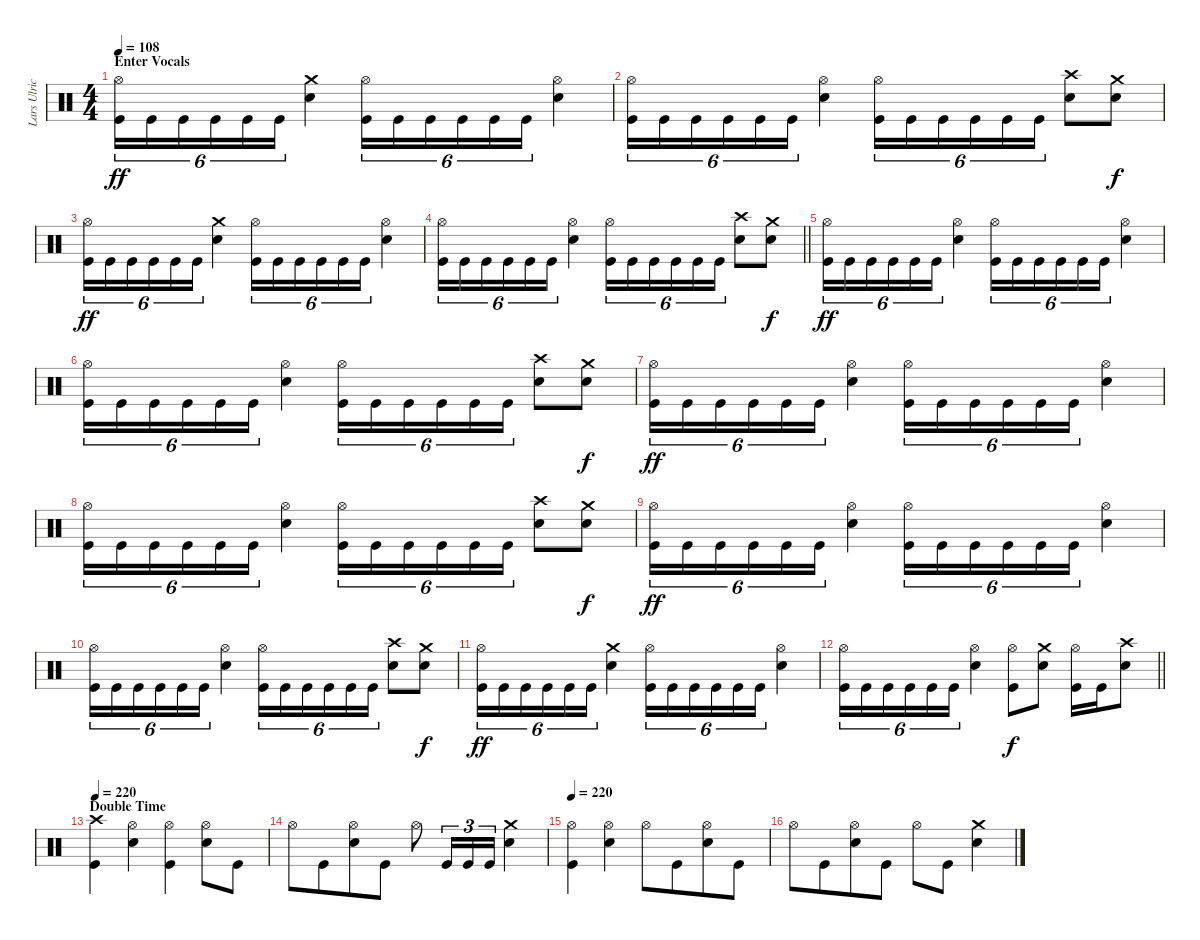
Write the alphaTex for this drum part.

\track ("Lars Ulrich" "Lars Ulric") {instrument percussion}
\staff {score}
\articulation defaults
\ts (4 4)
\section ("" "Enter Vocals")
\tempo 108
\clef neutral
\ks c
("Hi-Hat (open)" "Kick (hit)").16{tu (6 4) dy ff} "Kick (hit)".16{tu (6 4)} "Kick (hit)".16{tu (6 4)} "Kick (hit)".16{tu (6 4)} "Kick (hit)".16{tu (6 4)} "Kick (hit)".16{tu (6 4)} ("Crash medium (hit)" "Snare (hit) 2").4 ("Hi-Hat (open)" "Kick (hit)").16{tu (6 4)} "Kick (hit)".16{tu (6 4)} "Kick (hit)".16{tu (6 4)} "Kick (hit)".16{tu (6 4)} "Kick (hit)".16{tu (6 4)} "Kick (hit)".16{tu (6 4)} ("Hi-Hat (open)" "Snare (hit) 2").4 |
("Hi-Hat (open)" "Kick (hit)").16{tu (6 4)} "Kick (hit)".16{tu (6 4)} "Kick (hit)".16{tu (6 4)} "Kick (hit)".16{tu (6 4)} "Kick (hit)".16{tu (6 4)} "Kick (hit)".16{tu (6 4)} ("Hi-Hat (open)" "Snare (hit) 2").4 ("Hi-Hat (open)" "Kick (hit)").16{tu (6 4)} "Kick (hit)".16{tu (6 4)} "Kick (hit)".16{tu (6 4)} "Kick (hit)".16{tu (6 4)} "Kick (hit)".16{tu (6 4)} "Kick (hit)".16{tu (6 4)} ("Crash high (hit)" "Snare (hit) 2").8 ("Crash medium (hit)" "Snare (hit) 2").8{dy f} |
("Hi-Hat (open)" "Kick (hit)").16{tu (6 4) dy ff} "Kick (hit)".16{tu (6 4)} "Kick (hit)".16{tu (6 4)} "Kick (hit)".16{tu (6 4)} "Kick (hit)".16{tu (6 4)} "Kick (hit)".16{tu (6 4)} ("Crash medium (hit)" "Snare (hit) 2").4 ("Hi-Hat (open)" "Kick (hit)").16{tu (6 4)} "Kick (hit)".16{tu (6 4)} "Kick (hit)".16{tu (6 4)} "Kick (hit)".16{tu (6 4)} "Kick (hit)".16{tu (6 4)} "Kick (hit)".16{tu (6 4)} ("Hi-Hat (open)" "Snare (hit) 2").4 |
\barLineRight lightlight
("Hi-Hat (open)" "Kick (hit)").16{tu (6 4)} "Kick (hit)".16{tu (6 4)} "Kick (hit)".16{tu (6 4)} "Kick (hit)".16{tu (6 4)} "Kick (hit)".16{tu (6 4)} "Kick (hit)".16{tu (6 4)} ("Hi-Hat (open)" "Snare (hit) 2").4 ("Hi-Hat (open)" "Kick (hit)").16{tu (6 4)} "Kick (hit)".16{tu (6 4)} "Kick (hit)".16{tu (6 4)} "Kick (hit)".16{tu (6 4)} "Kick (hit)".16{tu (6 4)} "Kick (hit)".16{tu (6 4)} ("Crash high (hit)" "Snare (hit) 2").8 ("Crash medium (hit)" "Snare (hit) 2").8{dy f} |
("Hi-Hat (open)" "Kick (hit)").16{tu (6 4) dy ff} "Kick (hit)".16{tu (6 4)} "Kick (hit)".16{tu (6 4)} "Kick (hit)".16{tu (6 4)} "Kick (hit)".16{tu (6 4)} "Kick (hit)".16{tu (6 4)} ("Hi-Hat (open)" "Snare (hit) 2").4 ("Hi-Hat (open)" "Kick (hit)").16{tu (6 4)} "Kick (hit)".16{tu (6 4)} "Kick (hit)".16{tu (6 4)} "Kick (hit)".16{tu (6 4)} "Kick (hit)".16{tu (6 4)} "Kick (hit)".16{tu (6 4)} ("Hi-Hat (open)" "Snare (hit) 2").4 |
("Hi-Hat (open)" "Kick (hit)").16{tu (6 4)} "Kick (hit)".16{tu (6 4)} "Kick (hit)".16{tu (6 4)} "Kick (hit)".16{tu (6 4)} "Kick (hit)".16{tu (6 4)} "Kick (hit)".16{tu (6 4)} ("Hi-Hat (open)" "Snare (hit) 2").4 ("Hi-Hat (open)" "Kick (hit)").16{tu (6 4)} "Kick (hit)".16{tu (6 4)} "Kick (hit)".16{tu (6 4)} "Kick (hit)".16{tu (6 4)} "Kick (hit)".16{tu (6 4)} "Kick (hit)".16{tu (6 4)} ("Crash high (hit)" "Snare (hit) 2").8 ("Crash medium (hit)" "Snare (hit) 2").8{dy f} |
("Hi-Hat (open)" "Kick (hit)").16{tu (6 4) dy ff} "Kick (hit)".16{tu (6 4)} "Kick (hit)".16{tu (6 4)} "Kick (hit)".16{tu (6 4)} "Kick (hit)".16{tu (6 4)} "Kick (hit)".16{tu (6 4)} ("Hi-Hat (open)" "Snare (hit) 2").4 ("Hi-Hat (open)" "Kick (hit)").16{tu (6 4)} "Kick (hit)".16{tu (6 4)} "Kick (hit)".16{tu (6 4)} "Kick (hit)".16{tu (6 4)} "Kick (hit)".16{tu (6 4)} "Kick (hit)".16{tu (6 4)} ("Hi-Hat (open)" "Snare (hit) 2").4 |
("Hi-Hat (open)" "Kick (hit)").16{tu (6 4)} "Kick (hit)".16{tu (6 4)} "Kick (hit)".16{tu (6 4)} "Kick (hit)".16{tu (6 4)} "Kick (hit)".16{tu (6 4)} "Kick (hit)".16{tu (6 4)} ("Hi-Hat (open)" "Snare (hit) 2").4 ("Hi-Hat (open)" "Kick (hit)").16{tu (6 4)} "Kick (hit)".16{tu (6 4)} "Kick (hit)".16{tu (6 4)} "Kick (hit)".16{tu (6 4)} "Kick (hit)".16{tu (6 4)} "Kick (hit)".16{tu (6 4)} ("Crash high (hit)" "Snare (hit) 2").8 ("Crash medium (hit)" "Snare (hit) 2").8{dy f} |
("Hi-Hat (open)" "Kick (hit)").16{tu (6 4) dy ff} "Kick (hit)".16{tu (6 4)} "Kick (hit)".16{tu (6 4)} "Kick (hit)".16{tu (6 4)} "Kick (hit)".16{tu (6 4)} "Kick (hit)".16{tu (6 4)} ("Hi-Hat (open)" "Snare (hit) 2").4 ("Hi-Hat (open)" "Kick (hit)").16{tu (6 4)} "Kick (hit)".16{tu (6 4)} "Kick (hit)".16{tu (6 4)} "Kick (hit)".16{tu (6 4)} "Kick (hit)".16{tu (6 4)} "Kick (hit)".16{tu (6 4)} ("Hi-Hat (open)" "Snare (hit) 2").4 |
("Hi-Hat (open)" "Kick (hit)").16{tu (6 4)} "Kick (hit)".16{tu (6 4)} "Kick (hit)".16{tu (6 4)} "Kick (hit)".16{tu (6 4)} "Kick (hit)".16{tu (6 4)} "Kick (hit)".16{tu (6 4)} ("Hi-Hat (open)" "Snare (hit) 2").4 ("Hi-Hat (open)" "Kick (hit)").16{tu (6 4)} "Kick (hit)".16{tu (6 4)} "Kick (hit)".16{tu (6 4)} "Kick (hit)".16{tu (6 4)} "Kick (hit)".16{tu (6 4)} "Kick (hit)".16{tu (6 4)} ("Crash high (hit)" "Snare (hit) 2").8 ("Crash medium (hit)" "Snare (hit) 2").8{dy f} |
("Hi-Hat (open)" "Kick (hit)").16{tu (6 4) dy ff} "Kick (hit)".16{tu (6 4)} "Kick (hit)".16{tu (6 4)} "Kick (hit)".16{tu (6 4)} "Kick (hit)".16{tu (6 4)} "Kick (hit)".16{tu (6 4)} ("Crash medium (hit)" "Snare (hit) 2").4 ("Hi-Hat (open)" "Kick (hit)").16{tu (6 4)} "Kick (hit)".16{tu (6 4)} "Kick (hit)".16{tu (6 4)} "Kick (hit)".16{tu (6 4)} "Kick (hit)".16{tu (6 4)} "Kick (hit)".16{tu (6 4)} ("Hi-Hat (open)" "Snare (hit) 2").4 |
\barLineRight lightlight
("Hi-Hat (open)" "Kick (hit)").16{tu (6 4)} "Kick (hit)".16{tu (6 4)} "Kick (hit)".16{tu (6 4)} "Kick (hit)".16{tu (6 4)} "Kick (hit)".16{tu (6 4)} "Kick (hit)".16{tu (6 4)} ("Hi-Hat (open)" "Snare (hit) 2").4 ("Hi-Hat (open)" "Kick (hit)").8{dy f} ("Crash medium (hit)" "Snare (hit) 2").8 ("Hi-Hat (open)" "Kick (hit)").16 "Kick (hit)".16 ("Crash high (hit)" "Snare (hit) 2").8 |
\section ("" "Double Time")
\tempo 220
("Crash high (hit)" "Kick (hit)").4 ("Hi-Hat (open)" "Snare (hit) 2").4 ("Hi-Hat (open)" "Kick (hit)").4 ("Hi-Hat (open)" "Snare (hit) 2").8 "Kick (hit)".8 |
"Hi-Hat (open)".8 "Kick (hit)".8{beam merge} ("Hi-Hat (open)" "Snare (hit) 2").8 "Kick (hit)".8 "Hi-Hat (open)".8 "Kick (hit)".16{tu (3 2)} "Kick (hit)".16{tu (3 2)} "Kick (hit)".16{tu (3 2)} ("Crash medium (hit)" "Snare (hit) 2").4 |
\tempo 220
("Hi-Hat (open)" "Kick (hit)").4 ("Hi-Hat (open)" "Snare (hit) 2").4 "Hi-Hat (open)".8 "Kick (hit)".8{beam merge} ("Hi-Hat (open)" "Snare (hit) 2").8 "Kick (hit)".8 |
"Hi-Hat (open)".8 "Kick (hit)".8{beam merge} ("Hi-Hat (open)" "Snare (hit) 2").8 "Kick (hit)".8 "Hi-Hat (open)".8 "Kick (hit)".8 ("Crash medium (hit)" "Snare (hit) 2").4
